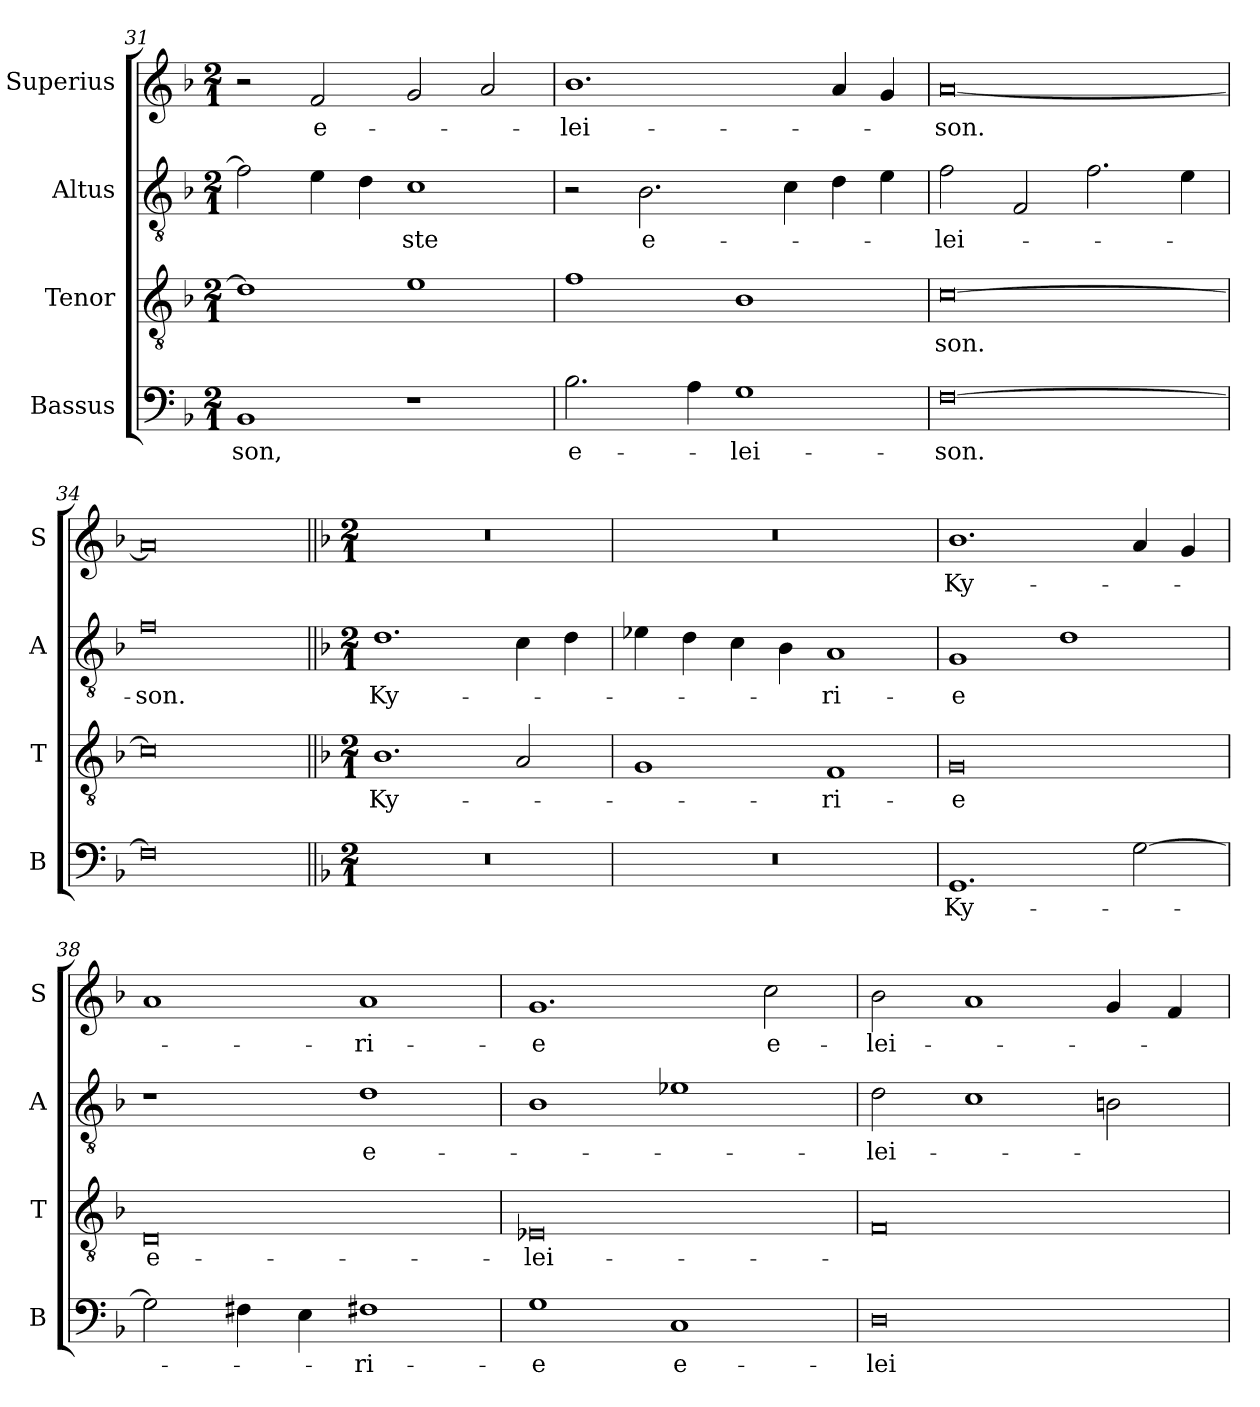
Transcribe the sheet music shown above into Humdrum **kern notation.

**kern	**text	**kern	**text	**kern	**text	**kern	**text
*part4	*part4	*part3	*part3	*part2	*part2	*part1	*part1
*staff4	*staff4	*staff3	*staff3	*staff2	*staff2	*staff1	*staff1
*I"Bassus	*	*I"Tenor	*	*I"Altus	*	*I"Superius	*
*I'B	*	*I'T	*	*I'A	*	*I'S	*
*clefF4	*	*clefGv2	*	*clefGv2	*	*clefG2	*
*k[b-]	*	*k[b-]	*	*k[b-]	*	*k[b-]	*
*M2/1	*	*M2/1	*	*M2/1	*	*M2/1	*
=31	=31	=31	=31	=31	=31	=31	=31
1BB-	-son,	1d]	.	2f\]	.	2r	.
.	.	.	.	4e\	.	2f/	e-
.	.	.	.	4d\	.	.	.
1r	.	1e	.	1c	-ste	2g/	.
.	.	.	.	.	.	2a/	.
=32	=32	=32	=32	=32	=32	=32	=32
2.B-\	e-	1f	.	2r	.	1.b-	-lei-
.	.	.	.	2.B-\	e-	.	.
4A\	.	.	.	.	.	.	.
1G	-lei-	1B-	.	.	.	.	.
.	.	.	.	4c\	.	.	.
.	.	.	.	4d\	.	4a/	.
.	.	.	.	4e\	.	4g/	.
=33	=33	=33	=33	=33	=33	=33	=33
[0F	-son.	[0c	-son.	2f\	-lei-	[0a	-son.
.	.	.	.	2F/	.	.	.
.	.	.	.	2.f\	.	.	.
.	.	.	.	4e\	.	.	.
=34	=34	=34	=34	=34	=34	=34	=34
0F]	.	0c]	.	0f	-son.	0a]	.
!!LO:LB:g=z
=35||	=35||	=35||	=35||	=35||	=35||	=35||	=35||
*k[b-]	*	*k[b-]	*	*k[b-]	*	*k[b-]	*
*M2/1	*	*M2/1	*	*M2/1	*	*M2/1	*
0r	.	1.B-	Ky-	1.d	Ky-	0r	.
.	.	2A/	.	4c\	.	.	.
.	.	.	.	4d\	.	.	.
=36	=36	=36	=36	=36	=36	=36	=36
0r	.	1G	.	4e-X\	.	0r	.
.	.	.	.	4d\	.	.	.
.	.	.	.	4c\	.	.	.
.	.	.	.	4B-\	.	.	.
.	.	1F	-ri-	1A	-ri-	.	.
=37	=37	=37	=37	=37	=37	=37	=37
1.GG	Ky-	0G	-e	1G	-e	1.b-	Ky-
.	.	.	.	1d	.	.	.
[2G\	.	.	.	.	.	4a/	.
.	.	.	.	.	.	4g/	.
=38	=38	=38	=38	=38	=38	=38	=38
2G\]	.	0D	e-	1r	.	1a	.
4F#X\	.	.	.	.	.	.	.
4E\	.	.	.	.	.	.	.
1F#X	-ri-	.	.	1d	e-	1a	-ri-
=39	=39	=39	=39	=39	=39	=39	=39
1G	-e	0E-X	-lei-	1B-	.	1.g	-e
1C	e-	.	.	1e-X	.	.	.
.	.	.	.	.	.	2cc\	e-
=40	=40	=40	=40	=40	=40	=40	=40
0D	-lei-	0F	.	2d\	-lei-	2b-\	-lei-
.	.	.	.	1c	.	1a	.
.	.	.	.	2Bn\	.	4g/	.
.	.	.	.	.	.	4f/	.
=	=	=	=	=	=	=	=
*-	*-	*-	*-	*-	*-	*-	*-
